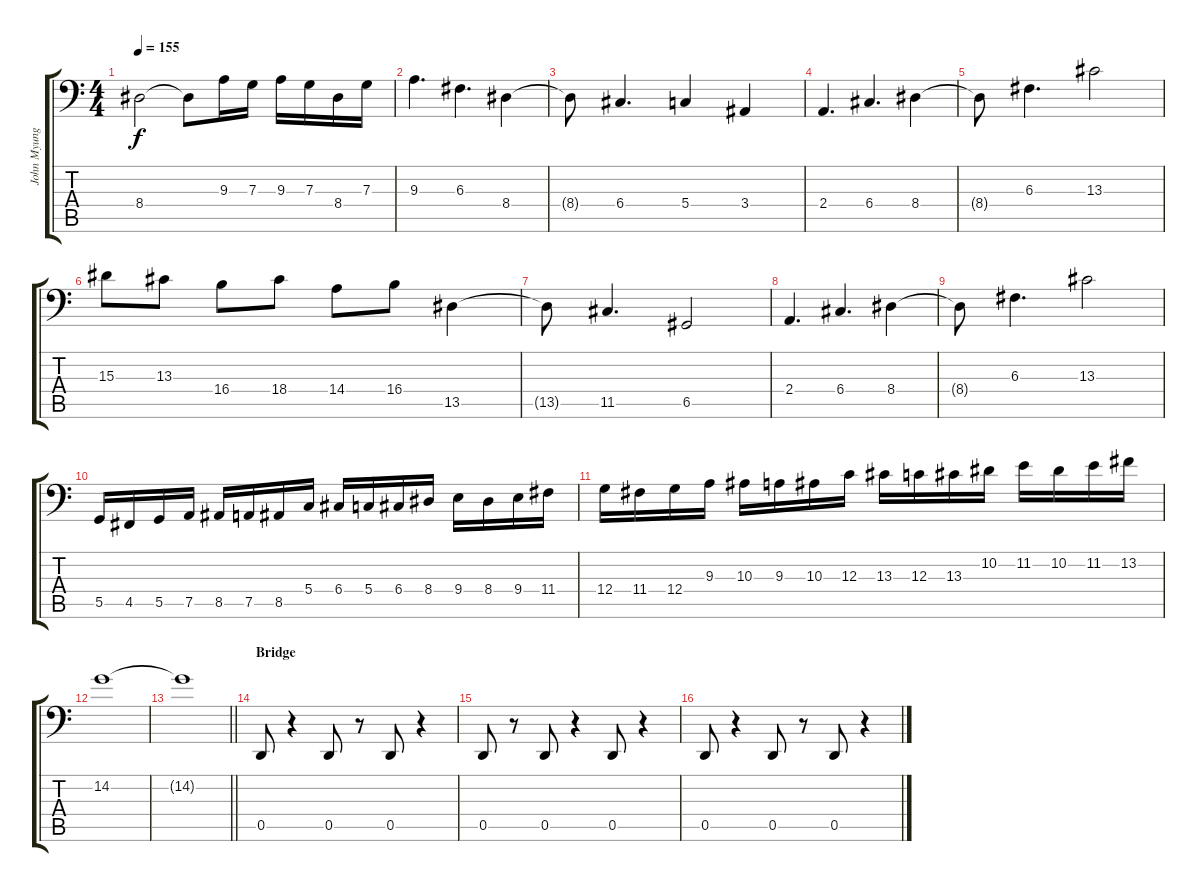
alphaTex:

\track ("John Myung" "John Myung") {instrument electricbassfinger}
\staff {score tabs}
\tuning (Bb2 F2 C2 G1 D1 A0) {hide}
\ts (4 4)
\tempo 155
\clef f4
\ks c
8.4{t}.2{dy f} 8.4{t}.8 9.3.16 7.3.16 9.3.16 7.3.16 8.4.16 7.3.16 |
9.3.4{d} 6.3.4{d} 8.4.4 |
8.4{t}.8 6.4.4{d} 5.4.4 3.4.4 |
2.4.4{d} 6.4.4{d} 8.4.4 |
8.4{t}.8 6.3.4{d} 13.3.2 |
15.3.8 13.3.8 16.4.8 18.4.8 14.4.8 16.4.8 13.5.4 |
13.5{t}.8 11.5.4{d} 6.5.2 |
2.4.4{d} 6.4.4{d} 8.4.4 |
8.4{t}.8 6.3.4{d} 13.3.2 |
5.5.16{instrument electricbassfinger} 4.5.16 5.5.16 7.5.16 8.5.16 7.5.16 8.5.16 5.4.16 6.4.16 5.4.16 6.4.16 8.4.16 9.4.16 8.4.16 9.4.16 11.4.16 |
12.4.16 11.4.16 12.4.16 9.3.16 10.3.16 9.3.16 10.3.16 12.3.16 13.3.16 12.3.16 13.3.16 10.2.16 11.2.16 10.2.16 11.2.16 13.2.16 |
14.2.1 |
\barLineRight lightlight
14.2{t}.1 |
\section ("" "Bridge")
0.5.8 r.4 0.5.8 r.8 0.5.8 r.4 |
0.5.8 r.8 0.5.8 r.4 0.5.8 r.4 |
0.5.8 r.4 0.5.8 r.8 0.5.8 r.4
